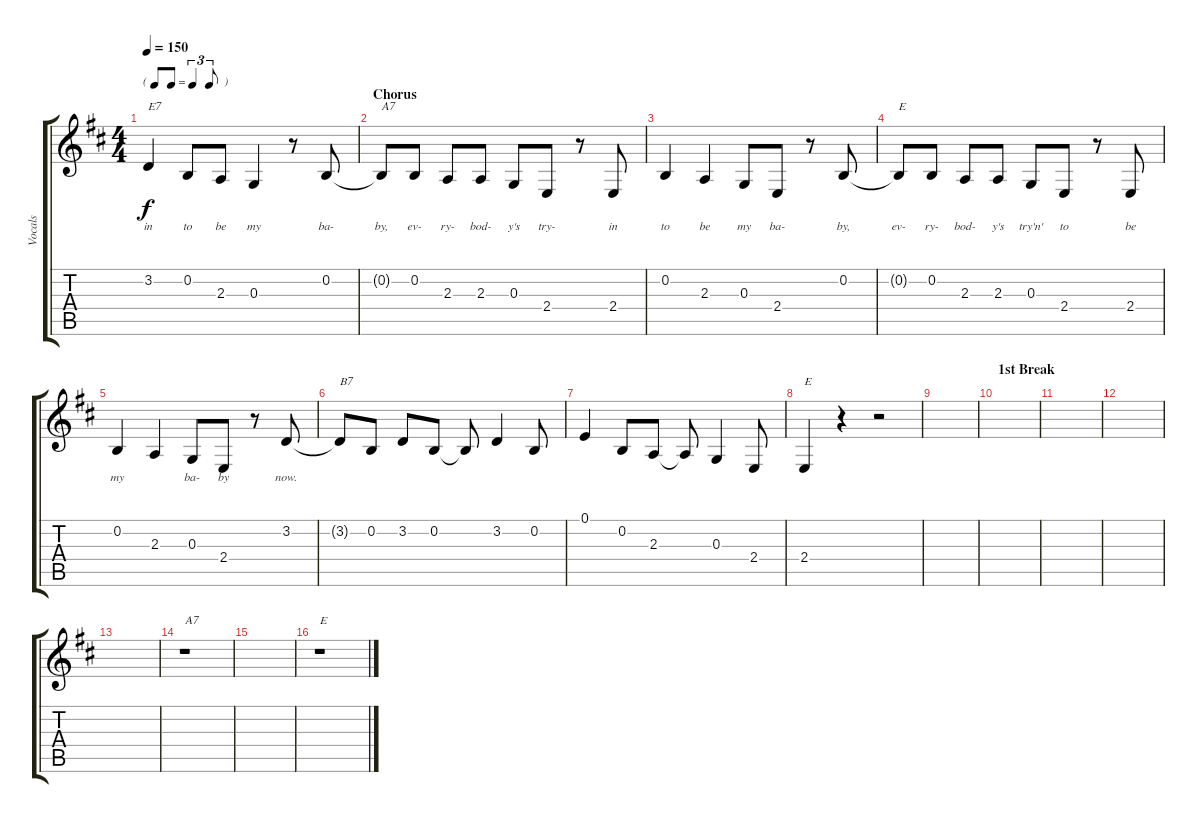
\track ("Vocals" "Vocals") {instrument tenorsax}
\staff {score tabs}
\tuning (E4 B3 G3 D3 A2 E2) {hide}
\ts (4 4)
\tf triplet8th
\tempo 150
\clef g2
\ks d
3.2.4{txt "E7" lyrics (0 "in") lyrics (1 "") lyrics (2 "") lyrics (3 "") lyrics (4 "") dy f} 0.2.8{lyrics (0 "to") lyrics (1 "") lyrics (2 "") lyrics (3 "") lyrics (4 "")} 2.3.8{lyrics (0 "be") lyrics (1 "") lyrics (2 "") lyrics (3 "") lyrics (4 "")} 0.3.4{lyrics (0 "my") lyrics (1 "") lyrics (2 "") lyrics (3 "") lyrics (4 "")} r.8 0.2.8{lyrics (0 "ba-") lyrics (1 "") lyrics (2 "") lyrics (3 "") lyrics (4 "")} |
\section ("" "Chorus")
0.2{t}.8{txt "A7" lyrics (0 "by,") lyrics (1 "") lyrics (2 "") lyrics (3 "") lyrics (4 "")} 0.2.8{lyrics (0 "ev-") lyrics (1 "") lyrics (2 "") lyrics (3 "") lyrics (4 "")} 2.3.8{lyrics (0 "ry-") lyrics (1 "") lyrics (2 "") lyrics (3 "") lyrics (4 "")} 2.3.8{lyrics (0 "bod-") lyrics (1 "") lyrics (2 "") lyrics (3 "") lyrics (4 "")} 0.3.8{lyrics (0 "y's") lyrics (1 "") lyrics (2 "") lyrics (3 "") lyrics (4 "")} 2.4.8{lyrics (0 "try-") lyrics (1 "") lyrics (2 "") lyrics (3 "") lyrics (4 "")} r.8 2.4.8{lyrics (0 "in") lyrics (1 "") lyrics (2 "") lyrics (3 "") lyrics (4 "")} |
0.2.4{lyrics (0 "to") lyrics (1 "") lyrics (2 "") lyrics (3 "") lyrics (4 "")} 2.3.4{lyrics (0 "be") lyrics (1 "") lyrics (2 "") lyrics (3 "") lyrics (4 "")} 0.3.8{lyrics (0 "my") lyrics (1 "") lyrics (2 "") lyrics (3 "") lyrics (4 "")} 2.4.8{lyrics (0 "ba-") lyrics (1 "") lyrics (2 "") lyrics (3 "") lyrics (4 "")} r.8 0.2.8{lyrics (0 "by,") lyrics (1 "") lyrics (2 "") lyrics (3 "") lyrics (4 "")} |
0.2{t}.8{txt "E" lyrics (0 "ev-") lyrics (1 "") lyrics (2 "") lyrics (3 "") lyrics (4 "")} 0.2.8{lyrics (0 "ry-") lyrics (1 "") lyrics (2 "") lyrics (3 "") lyrics (4 "")} 2.3.8{lyrics (0 "bod-") lyrics (1 "") lyrics (2 "") lyrics (3 "") lyrics (4 "")} 2.3.8{lyrics (0 "y's") lyrics (1 "") lyrics (2 "") lyrics (3 "") lyrics (4 "")} 0.3.8{lyrics (0 "try'n'") lyrics (1 "") lyrics (2 "") lyrics (3 "") lyrics (4 "")} 2.4.8{lyrics (0 "to") lyrics (1 "") lyrics (2 "") lyrics (3 "") lyrics (4 "")} r.8 2.4.8{lyrics (0 "be") lyrics (1 "") lyrics (2 "") lyrics (3 "") lyrics (4 "")} |
0.2.4{lyrics (0 "my") lyrics (1 "") lyrics (2 "") lyrics (3 "") lyrics (4 "")} 2.3.4{lyrics (0 "") lyrics (1 "") lyrics (2 "") lyrics (3 "") lyrics (4 "")} 0.3.8{lyrics (0 "ba-") lyrics (1 "") lyrics (2 "") lyrics (3 "") lyrics (4 "")} 2.4.8{lyrics (0 "by") lyrics (1 "") lyrics (2 "") lyrics (3 "") lyrics (4 "")} r.8 3.2.8{lyrics (0 "now.") lyrics (1 "") lyrics (2 "") lyrics (3 "") lyrics (4 "")} |
3.2{t}.8{txt "B7"} 0.2.8 3.2.8 0.2.8 0.2{t}.8 3.2.4 0.2.8 |
0.1.4 0.2.8 2.3.8 2.3{t}.8 0.3.4 2.4.8 |
2.4.4{txt "E"} r.4 r.2 |
|
\section ("" "1st Break")
|
|
|
|
r.1{txt "A7"} |
|
r.1{txt "E"}
